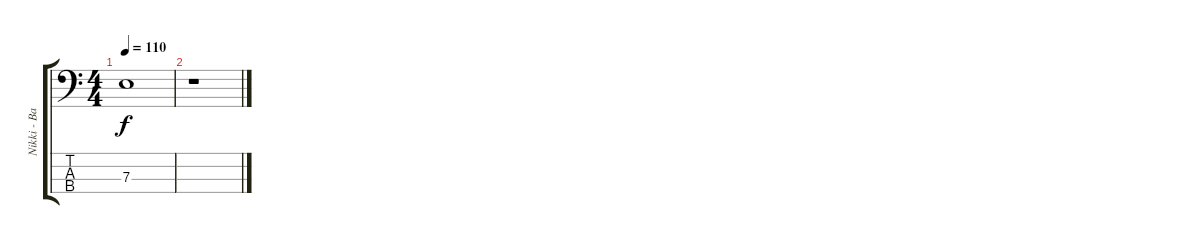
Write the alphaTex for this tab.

\track ("Nikki - Bass" "Nikki - Ba") {instrument electricbassfinger}
\staff {score tabs}
\tuning (G2 D2 A1 E1) {hide}
\ts (4 4)
\tempo 110
\clef f4
\ks c
7.3{t}.1{dy f} |
r.1
